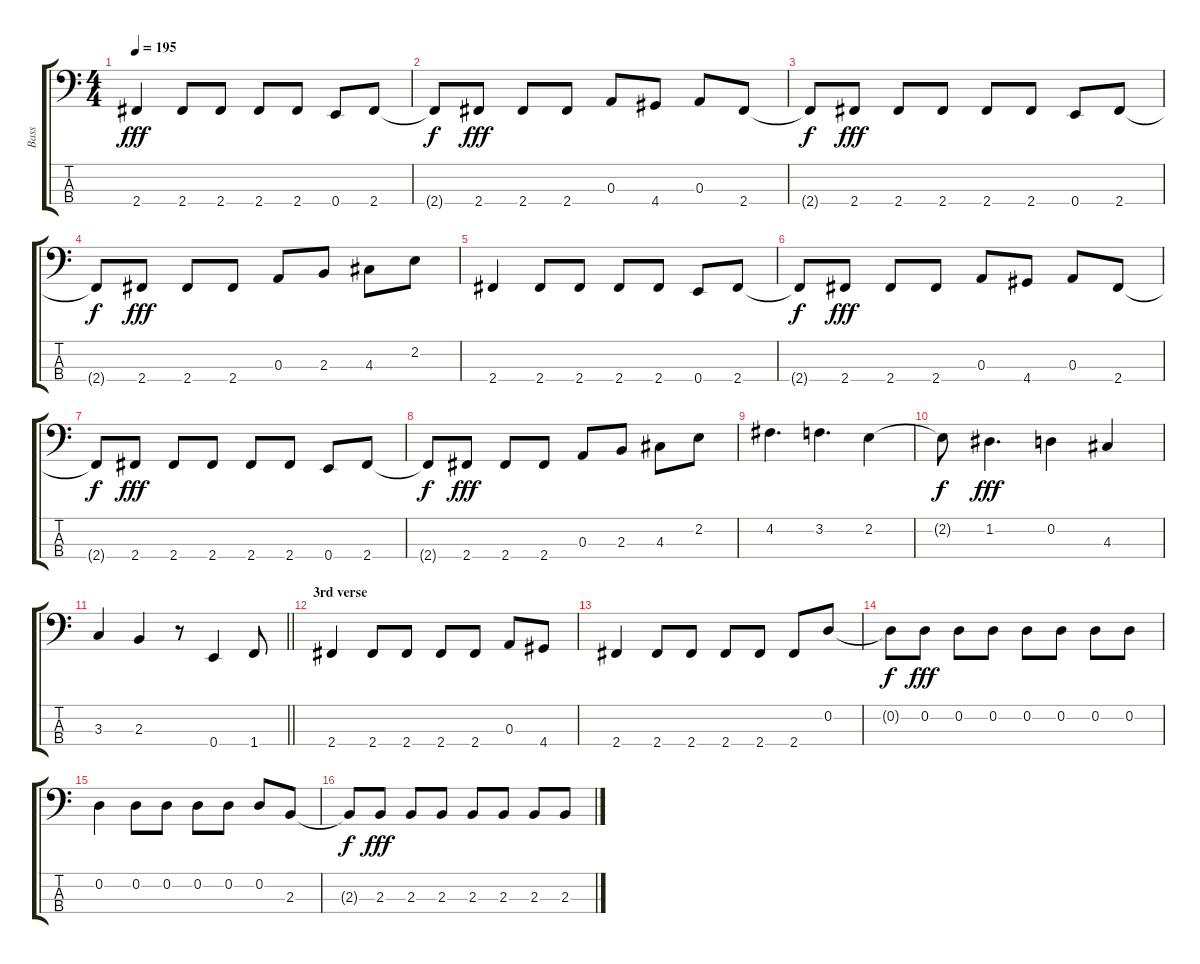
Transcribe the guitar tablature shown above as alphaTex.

\track ("Bass" "Bass") {instrument electricbassfinger}
\staff {score tabs}
\tuning (G2 D2 A1 E1) {hide}
\ts (4 4)
\tempo 195
\clef f4
\ks c
2.4.4{dy fff} 2.4.8 2.4.8 2.4.8 2.4.8 0.4.8 2.4.8 |
2.4{t}.8{dy f} 2.4.8{dy fff} 2.4.8 2.4.8 0.3.8 4.4.8 0.3.8 2.4.8 |
2.4{t}.8{dy f} 2.4.8{dy fff} 2.4.8 2.4.8 2.4.8 2.4.8 0.4.8 2.4.8 |
2.4{t}.8{dy f} 2.4.8{dy fff} 2.4.8 2.4.8 0.3.8 2.3.8 4.3.8 2.2.8 |
2.4.4 2.4.8 2.4.8 2.4.8 2.4.8 0.4.8 2.4.8 |
2.4{t}.8{dy f} 2.4.8{dy fff} 2.4.8 2.4.8 0.3.8 4.4.8 0.3.8 2.4.8 |
2.4{t}.8{dy f} 2.4.8{dy fff} 2.4.8 2.4.8 2.4.8 2.4.8 0.4.8 2.4.8 |
2.4{t}.8{dy f} 2.4.8{dy fff} 2.4.8 2.4.8 0.3.8 2.3.8 4.3.8 2.2.8 |
4.2.4{d} 3.2.4{d} 2.2.4 |
2.2{t}.8{dy f} 1.2.4{d dy fff} 0.2.4 4.3.4 |
\barLineRight lightlight
3.3.4 2.3.4 r.8 0.4.4 1.4.8 |
\section ("" "3rd verse")
2.4.4 2.4.8 2.4.8 2.4.8 2.4.8 0.3.8 4.4.8 |
2.4.4 2.4.8 2.4.8 2.4.8 2.4.8 2.4.8 0.2.8 |
0.2{t}.8{dy f} 0.2.8{dy fff} 0.2.8 0.2.8 0.2.8 0.2.8 0.2.8 0.2.8 |
0.2.4 0.2.8 0.2.8 0.2.8 0.2.8 0.2.8 2.3.8 |
2.3{t}.8{dy f} 2.3.8{dy fff} 2.3.8 2.3.8 2.3.8 2.3.8 2.3.8 2.3.8
